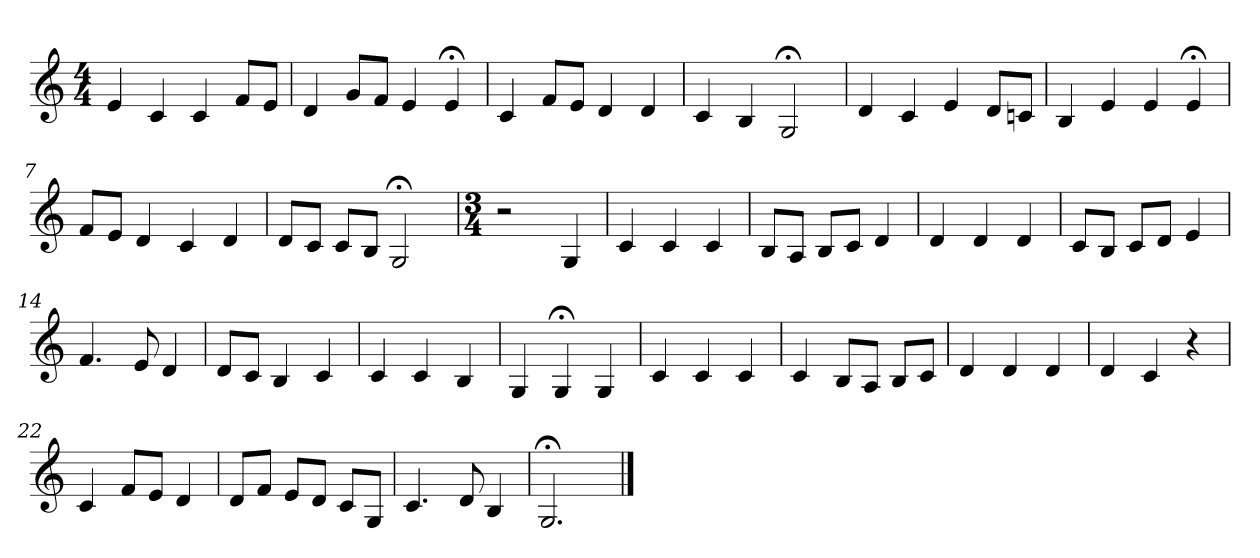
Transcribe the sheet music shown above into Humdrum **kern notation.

**kern
*part1
*staff1
*clefG2
*k[]
*C:
*M4/4
=1
4e
4c
4c
8f/L
8e/J
=2
4d
8g/L
8f/J
4e
4e;<
=3
4c
8f/L
8e/J
4d
4d
=4
4c
4B
2G;<
=5
4d
4c
4e
8d/L
8cn/J
=6
4B
4e
4e
4e;<
=7
8f/L
8e/J
4d
4c
4d
=8
8d/L
8c/J
8c/L
8B/J
2G;<
=9
*M3/4
2r
4G
=10
4c
4c
4c
=11
8B/L
8A/J
8B/L
8c/J
4d
=12
4d
4d
4d
=13
8c/L
8B/J
8c/L
8d/J
4e
=14
4.f
8e
4d
=15
8d/L
8c/J
4B
4c
=16
4c
4c
4B
=17
4G
4G;<
4G
=18
4c
4c
4c
=19
4c
8B/L
8A/J
8B/L
8c/J
=20
4d
4d
4d
=21
4d
4c
4r
=22
4c
8f/L
8e/J
4d
=23
8d/L
8f/J
8e/L
8d/J
8c/L
8G/J
=24
4.c
8d
4B
=25
2.G;<
==
*-
